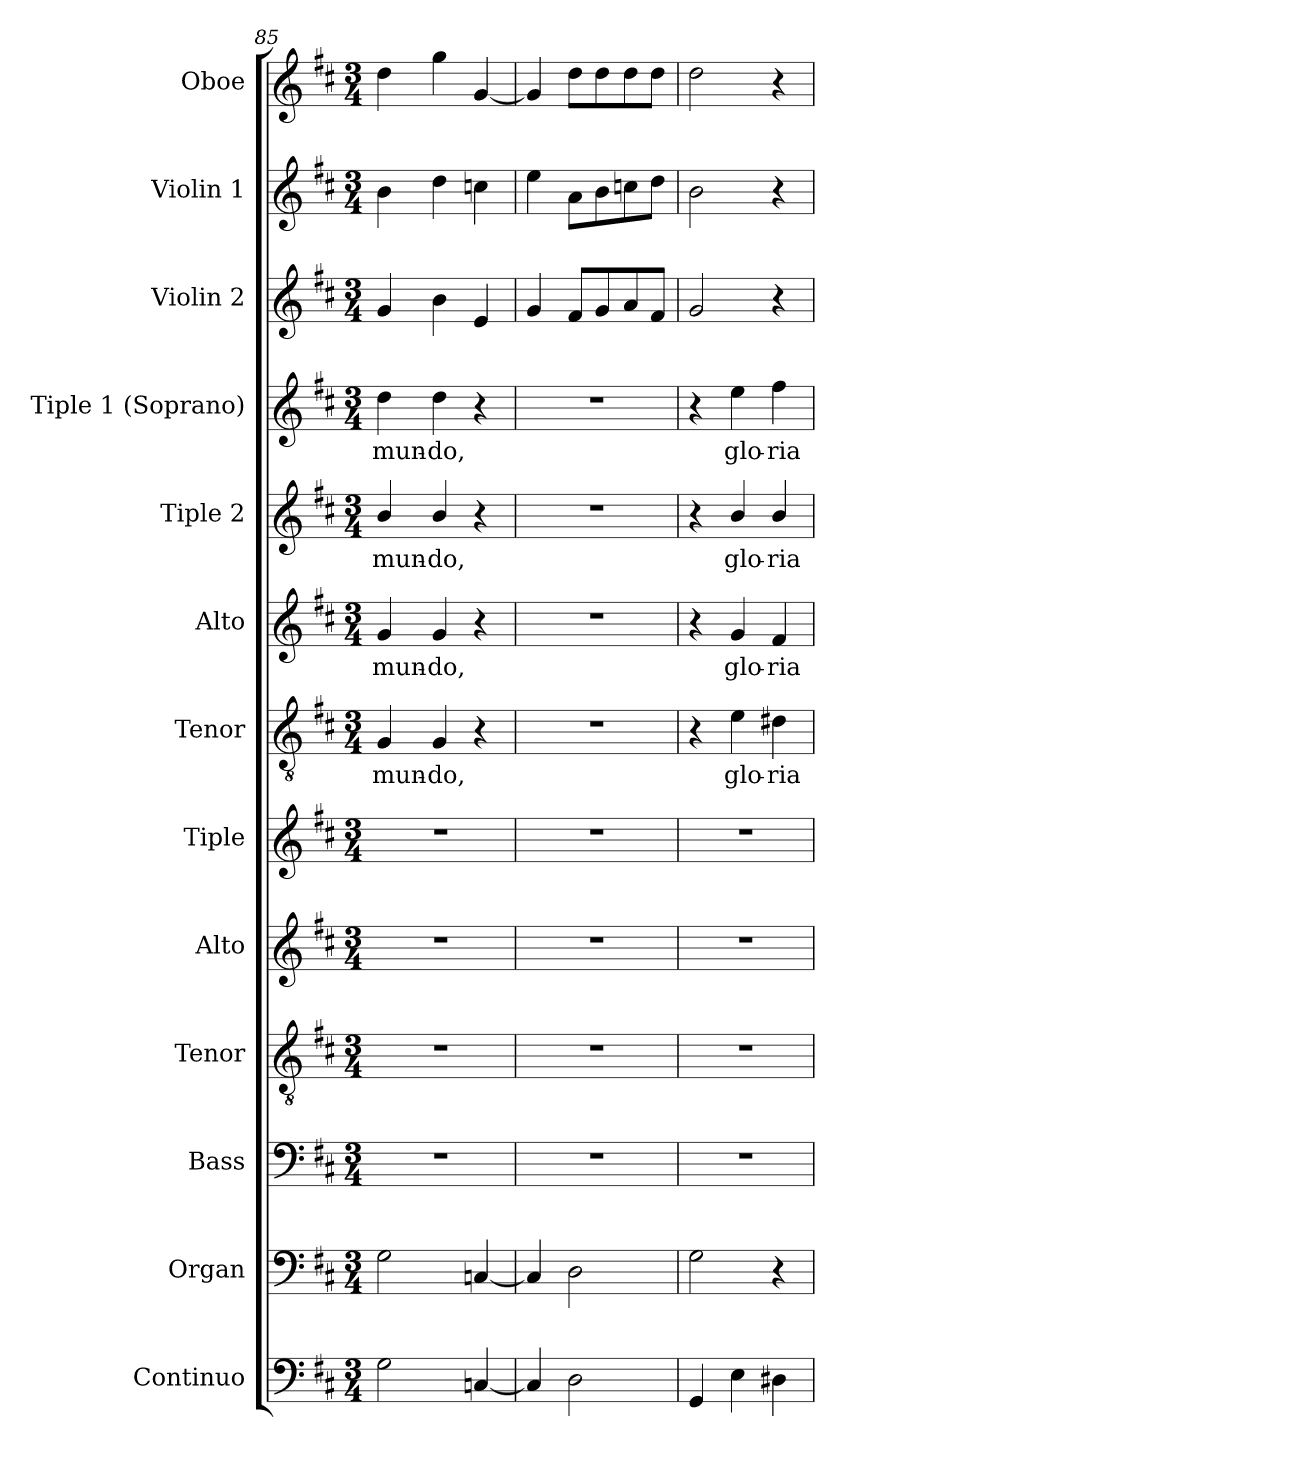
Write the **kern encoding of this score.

**kern	**kern	**kern	**kern	**kern	**kern	**kern	**text	**kern	**text	**kern	**text	**kern	**text	**kern	**kern	**kern
*part13	*part12	*part11	*part10	*part9	*part8	*part7	*part7	*part6	*part6	*part5	*part5	*part4	*part4	*part3	*part2	*part1
*staff13	*staff12	*staff11	*staff10	*staff9	*staff8	*staff7	*staff7	*staff6	*staff6	*staff5	*staff5	*staff4	*staff4	*staff3	*staff2	*staff1
*I"Continuo	*I"Organ	*I"Bass	*I"Tenor	*I"Alto	*I"Tiple	*I"Tenor	*	*I"Alto	*	*I"Tiple 2	*	*I"Tiple 1 (Soprano)	*	*I"Violin 2	*I"Violin 1	*I"Oboe
*I'Cont.	*I'Org.	*I'B.	*I'T.	*I'A.	*	*I'T.	*	*I'A.	*	*	*	*I'S1.	*	*I'Vln. 2	*I'Vln. 1	*I'Ob.
*clefF4	*clefF4	*clefF4	*clefGv2	*clefG2	*clefG2	*clefGv2	*	*clefG2	*	*clefG2	*	*clefG2	*	*clefG2	*clefG2	*clefG2
*	*	*	*ITrd7c12	*	*	*ITrd7c12	*	*	*	*	*	*	*	*	*	*
*k[f#c#]	*k[f#c#]	*k[f#c#]	*k[f#c#]	*k[f#c#]	*k[f#c#]	*k[f#c#]	*	*k[f#c#]	*	*k[f#c#]	*	*k[f#c#]	*	*k[f#c#]	*k[f#c#]	*k[f#c#]
*D:	*D:	*D:	*D:	*D:	*D:	*D:	*	*D:	*	*D:	*	*D:	*	*D:	*D:	*D:
*M3/4	*M3/4	*M3/4	*M3/4	*M3/4	*M3/4	*M3/4	*	*M3/4	*	*M3/4	*	*M3/4	*	*M3/4	*M3/4	*M3/4
=85	=85	=85	=85	=85	=85	=85	=85	=85	=85	=85	=85	=85	=85	=85	=85	=85
!	!	!LO:N:vis=1	!LO:N:vis=1	!LO:N:vis=1	!LO:N:vis=1	!	!	!	!	!	!	!	!	!	!	!
!	!	!	!	!	!	!	!LO:LY:b:color=#000000	!	!	!	!	!	!	!	!	!
!	!	!	!	!	!	!	!	!	!LO:LY:b:color=#000000	!	!	!	!	!	!	!
!	!	!	!	!	!	!	!	!	!	!	!LO:LY:b:color=#000000	!	!	!	!	!
!	!	!	!	!	!	!	!	!	!	!	!	!	!LO:LY:b:color=#000000	!	!	!
2Gi\	2Gi\	2.r	2.r	2.r	2.r	4GGi/	mun-	4gi/	mun-	4bi/	mun-	4ddi\	mun-	4gi/	4bi\	4ddi\
!	!	!	!	!	!	!	!LO:LY:b:color=#000000	!	!	!	!	!	!	!	!	!
!	!	!	!	!	!	!	!	!	!LO:LY:b:color=#000000	!	!	!	!	!	!	!
!	!	!	!	!	!	!	!	!	!	!	!LO:LY:b:color=#000000	!	!	!	!	!
!	!	!	!	!	!	!	!	!	!	!	!	!	!LO:LY:b:color=#000000	!	!	!
.	.	.	.	.	.	4GGi/	-do,	4gi/	-do,	4bi/	-do,	4ddi\	-do,	4bi\	4ddi\	4ggi\
[4Cni/	[4Cni/	.	.	.	.	4r	.	4r	.	4r	.	4r	.	4ei/	4ccni\	[4gi/
=86	=86	=86	=86	=86	=86	=86	=86	=86	=86	=86	=86	=86	=86	=86	=86	=86
!	!	!LO:N:vis=1	!LO:N:vis=1	!LO:N:vis=1	!LO:N:vis=1	!LO:N:vis=1	!	!LO:N:vis=1	!	!LO:N:vis=1	!	!LO:N:vis=1	!	!	!	!
4Ci/]	4Ci/]	2.r	2.r	2.r	2.r	2.r	.	2.r	.	2.r	.	2.r	.	4gi/	4eei\	4gi/]
2Di\	2Di\	.	.	.	.	.	.	.	.	.	.	.	.	8f#i/L	8ai\L	8ddi\L
.	.	.	.	.	.	.	.	.	.	.	.	.	.	8gi/	8bi\	8ddi\
.	.	.	.	.	.	.	.	.	.	.	.	.	.	8ai/	8ccni\	8ddi\
.	.	.	.	.	.	.	.	.	.	.	.	.	.	8f#i/J	8ddi\J	8ddi\J
=87	=87	=87	=87	=87	=87	=87	=87	=87	=87	=87	=87	=87	=87	=87	=87	=87
!	!	!LO:N:vis=1	!LO:N:vis=1	!LO:N:vis=1	!LO:N:vis=1	!	!	!	!	!	!	!	!	!	!	!
4GGi/	2Gi\	2.r	2.r	2.r	2.r	4r	.	4r	.	4r	.	4r	.	2gi/	2bi\	2ddi\
!	!	!	!	!	!	!	!LO:LY:b:color=#000000	!	!	!	!	!	!	!	!	!
!	!	!	!	!	!	!	!	!	!LO:LY:b:color=#000000	!	!	!	!	!	!	!
!	!	!	!	!	!	!	!	!	!	!	!LO:LY:b:color=#000000	!	!	!	!	!
!	!	!	!	!	!	!	!	!	!	!	!	!	!LO:LY:b:color=#000000	!	!	!
4Ei\	.	.	.	.	.	4Ei\	glo-	4gi/	glo-	4bi/	glo-	4eei\	glo-	.	.	.
!	!	!	!	!	!	!	!LO:LY:b:color=#000000	!	!	!	!	!	!	!	!	!
!	!	!	!	!	!	!	!	!	!LO:LY:b:color=#000000	!	!	!	!	!	!	!
!	!	!	!	!	!	!	!	!	!	!	!LO:LY:b:color=#000000	!	!	!	!	!
!	!	!	!	!	!	!	!	!	!	!	!	!	!LO:LY:b:color=#000000	!	!	!
4D#Xi\	4r	.	.	.	.	4D#Xi\	-ria	4f#i/	-ria	4bi/	-ria	4ff#i\	-ria	4r	4r	4r
=	=	=	=	=	=	=	=	=	=	=	=	=	=	=	=	=
*-	*-	*-	*-	*-	*-	*-	*-	*-	*-	*-	*-	*-	*-	*-	*-	*-
